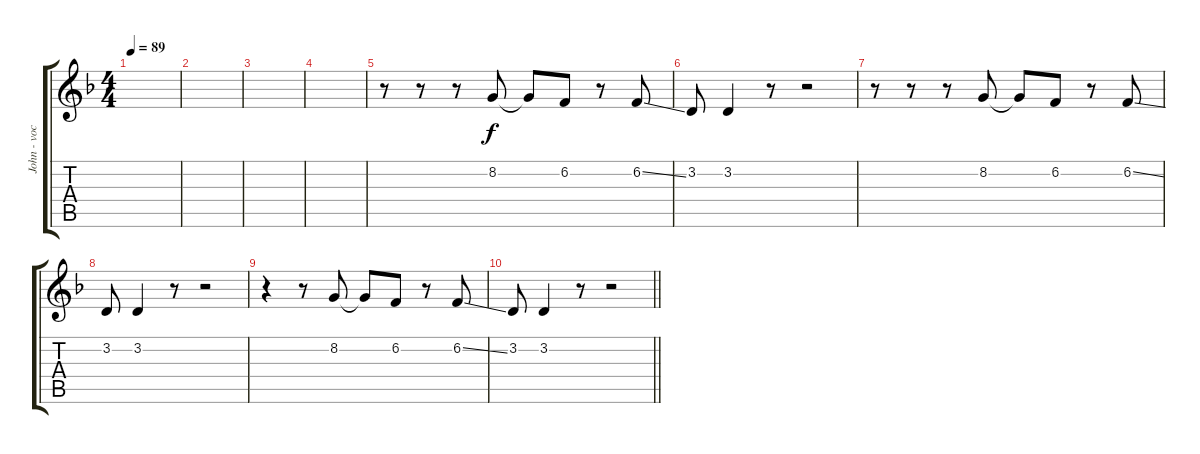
\track ("John - vocal" "John - voc") {instrument synthvoice bank 2}
\staff {score tabs}
\tuning (E4 B3 G3 D3 A2 E2) {hide}
\ts (4 4)
\tempo 89
\clef g2
\ks f
|
|
|
|
r.8 r.8 r.8 8.2.8 8.2{t}.8 6.2.8 r.8 6.2{ss}.8 |
3.2.8 3.2.4 r.8 r.2 |
r.8 r.8 r.8 8.2.8 8.2{t}.8 6.2.8 r.8 6.2{ss}.8 |
3.2.8 3.2.4 r.8 r.2 |
r.4 r.8 8.2.8 8.2{t}.8 6.2.8 r.8 6.2{ss}.8 |
\barLineRight lightlight
3.2.8 3.2.4 r.8 r.2
